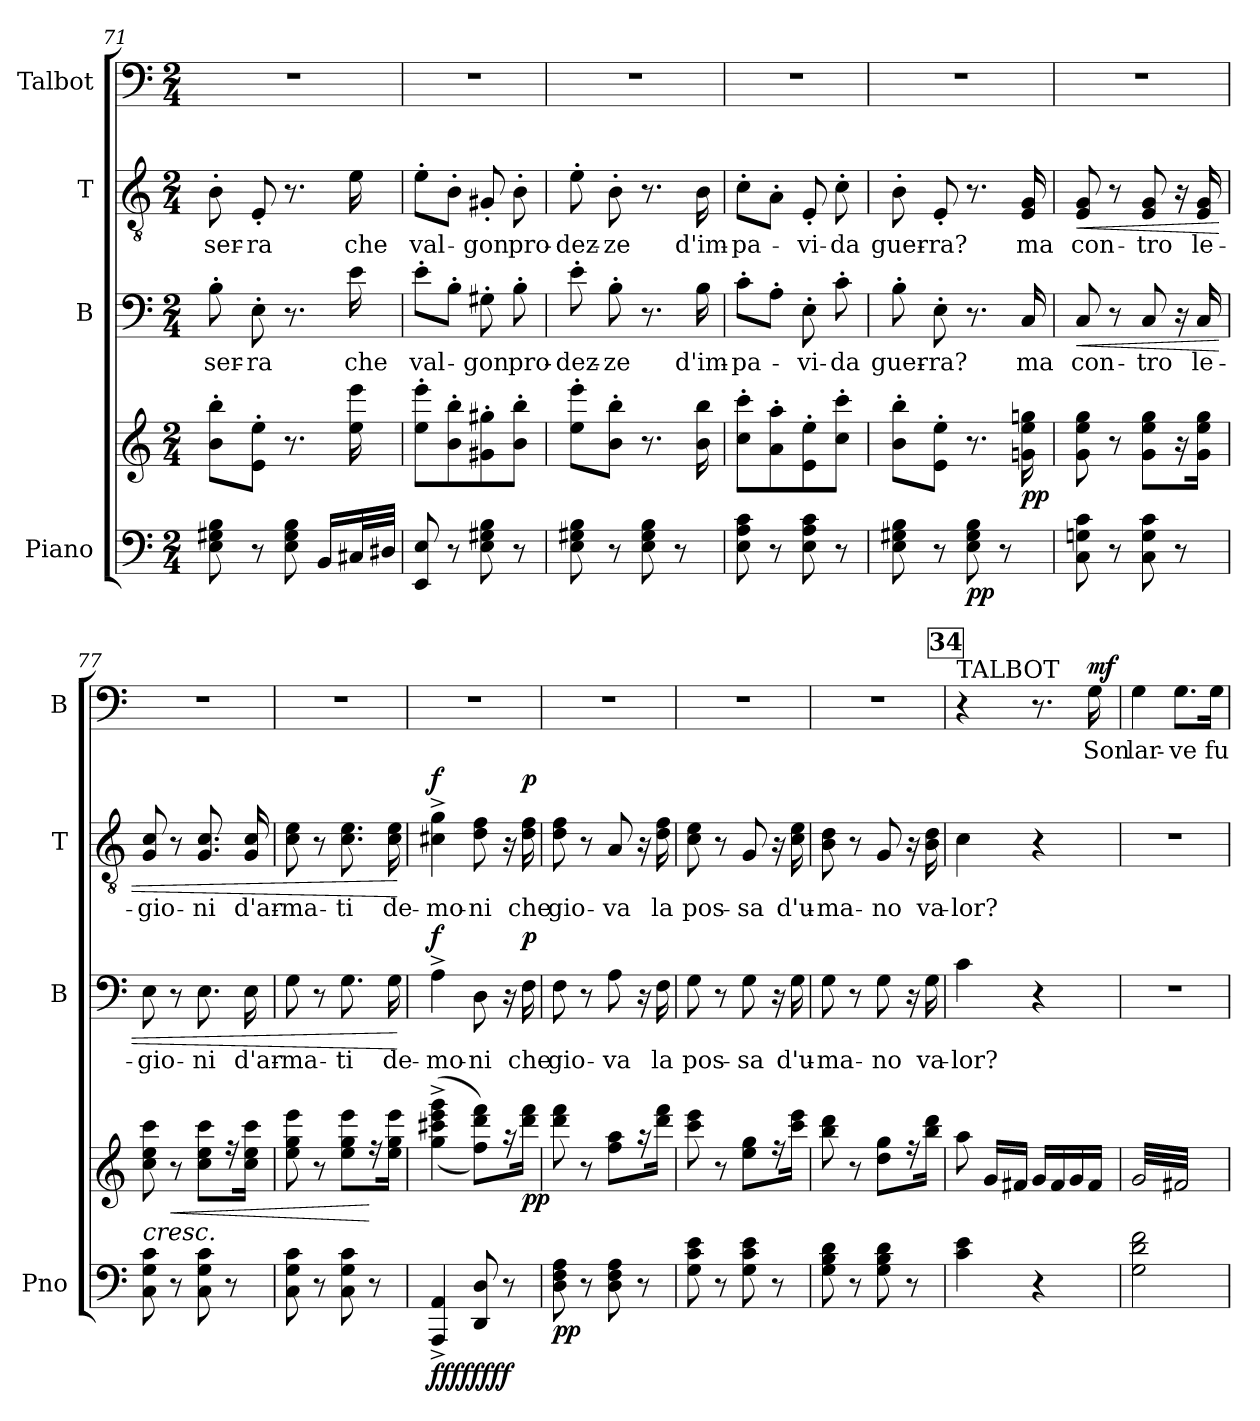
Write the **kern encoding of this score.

**kern	**kern	**dynam	**kern	**text	**dynam	**kern	**text	**dynam	**kern	**text	**dynam
*part4	*part4	*part4	*part3	*part3	*part3	*part2	*part2	*part2	*part1	*part1	*part1
*staff5	*staff4	*staff4/5	*staff3	*staff3	*staff3	*staff2	*staff2	*staff2	*staff1	*staff1	*staff1
*I"Piano	*	*	*I"B	*	*	*I"T	*	*	*I"Talbot	*	*
*I'Pno	*	*	*I'B	*	*	*I'T	*	*	*I'B	*	*
*clefF4	*clefG2	*	*clefF4	*	*	*clefGv2	*	*	*clefF4	*	*
*k[]	*k[]	*	*k[]	*	*	*k[]	*	*	*k[]	*	*
*M2/4	*M2/4	*	*M2/4	*	*	*M2/4	*	*	*M2/4	*	*
=71	=71	=71	=71	=71	=71	=71	=71	=71	=71	=71	=71
!	!	!	!	!LO:LY:b	!	!	!LO:LY:b	!	!	!	!
8E\ 8G#X\ 8B\	8b\' 8bb\'L	.	8B'\	-ser-	.	8B'\	-ser-	.	2r	.	.
!	!	!	!	!LO:LY:b	!	!	!LO:LY:b	!	!	!	!
8r	8e\' 8ee\'J	.	8E'\	-ra	.	8E'/	-ra	.	.	.	.
8E\ 8G#\ 8B\	8.r	.	8.r	.	.	8.r	.	.	.	.	.
16BB/LL	.	.	.	.	.	.	.	.	.	.	.
!	!	!	!	!LO:LY:b	!	!	!LO:LY:b	!	!	!	!
32C#X/L	16ee\ 16eee\	.	16e\	che	.	16e\	che	.	.	.	.
32D#X/JJJ	.	.	.	.	.	.	.	.	.	.	.
=72	=72	=72	=72	=72	=72	=72	=72	=72	=72	=72	=72
!	!	!	!	!LO:LY:b	!	!	!LO:LY:b	!	!	!	!
8EE/ 8E/	8ee\' 8eee\'L	.	8e'\L	val-	.	8e'\L	val-	.	2r	.	.
8r	8b\' 8bb\'	.	8B'\J	.	.	8B'\J	.	.	.	.	.
!	!	!	!	!LO:LY:b	!	!	!LO:LY:b	!	!	!	!
8E\ 8G#X\ 8B\	8g#X\' 8gg#X\'	.	8G#X'\	-gon	.	8G#X'/	-gon	.	.	.	.
!	!	!	!	!LO:LY:b	!	!	!LO:LY:b	!	!	!	!
8r	8b\' 8bb\'J	.	8B'\	pro-	.	8B'\	pro-	.	.	.	.
=73	=73	=73	=73	=73	=73	=73	=73	=73	=73	=73	=73
!	!	!	!	!LO:LY:b	!	!	!LO:LY:b	!	!	!	!
8E\ 8G#X\ 8B\	8ee\' 8eee\'L	.	8e'\	-dez-	.	8e'\	-dez-	.	2r	.	.
!	!	!	!	!LO:LY:b	!	!	!LO:LY:b	!	!	!	!
8r	8b\' 8bb\'J	.	8B'\	-ze	.	8B'\	-ze	.	.	.	.
8E\ 8G#\ 8B\	8.r	.	8.r	.	.	8.r	.	.	.	.	.
8r	.	.	.	.	.	.	.	.	.	.	.
!	!	!	!	!LO:LY:b	!	!	!LO:LY:b	!	!	!	!
.	16b\ 16bb\	.	16B\	d'im-	.	16B\	d'im-	.	.	.	.
=74	=74	=74	=74	=74	=74	=74	=74	=74	=74	=74	=74
!	!	!	!	!LO:LY:b	!	!	!LO:LY:b	!	!	!	!
8E\ 8A\ 8c\	8cc\' 8ccc\'L	.	8c'\L	-pa-	.	8c'\L	-pa-	.	2r	.	.
8r	8a\' 8aa\'	.	8A'\J	.	.	8A'\J	.	.	.	.	.
!	!	!	!	!LO:LY:b	!	!	!LO:LY:b	!	!	!	!
8E\ 8A\ 8c\	8e\' 8ee\'	.	8E'\	-vi-	.	8E'/	-vi-	.	.	.	.
!	!	!	!	!LO:LY:b	!	!	!LO:LY:b	!	!	!	!
8r	8cc\' 8ccc\'J	.	8c'\	-da	.	8c'\	-da	.	.	.	.
!!LO:LB:g=z
=75	=75	=75	=75	=75	=75	=75	=75	=75	=75	=75	=75
!	!	!	!	!LO:LY:b	!	!	!LO:LY:b	!	!	!	!
8E\ 8G#X\ 8B\	8b\' 8bb\'L	.	8B'\	guer-	.	8B'\	guer-	.	2r	.	.
!	!	!	!	!LO:LY:b	!	!	!LO:LY:b	!	!	!	!
8r	8e\' 8ee\'J	.	8E'\	-ra?	.	8E'/	-ra?	.	.	.	.
!	!	!LO:DY:b=2	!	!	!	!	!	!	!	!	!
!	!	!LO:DY:n=1:b=2	!	!	!	!	!	!	!	!	!
8E\ 8G#\ 8B\	8.r	p p	8.r	.	.	8.r	.	.	.	.	.
8r	.	.	.	.	.	.	.	.	.	.	.
!	!	!LO:DY:n=2:b	!	!LO:LY:b	!	!	!LO:LY:b	!	!	!	!
!	!	!LO:DY:n=3:b	!	!	!	!	!	!	!	!	!
.	16gn\ 16ee\ 16ggn\	p p	16C/	ma	.	16E!/ 16G/	ma	.	.	.	.
=76	=76	=76	=76	=76	=76	=76	=76	=76	=76	=76	=76
!	!	!	!	!LO:LY:b	!LO:HP:b	!	!LO:LY:b	!LO:HP:b	!	!	!
8C\ 8Gn\ 8c\	8g\ 8ee\ 8gg\	.	8C/	con-	<	8E!/ 8G/	con-	<	2r	.	.
8r	8r	.	8r	.	.	8r	.	.	.	.	.
!	!	!	!	!LO:LY:b	!	!	!LO:LY:b	!	!	!	!
8C\ 8G\ 8c\	8g\ 8ee\ 8gg\L	.	8C/	-tro	.	8E!/ 8G/	-tro	.	.	.	.
8r	16r	.	16r	.	.	16r	.	.	.	.	.
!	!	!	!	!LO:LY:b	!	!	!LO:LY:b	!	!	!	!
.	16g\ 16ee\ 16gg\Jk	.	16C/	le-	.	16E!/ 16G/	le-	.	.	.	.
=77	=77	=77	=77	=77	=77	=77	=77	=77	=77	=77	=77
!	!	!LO:HP:b	!	!LO:LY:b	!	!	!LO:LY:b	!	!	!	!
8C\ 8G\ 8c\	8cc\ 8ee\ 8ccc\	<	8E\	-gio-	.	8G!/ 8c/	-gio-	.	2r	.	.
!	!	!LO:HP:b	!	!	!	!	!	!	!	!	!
8r	8r	<	8r	.	.	8r	.	.	.	.	.
!	!	!	!	!LO:LY:b	!	!	!LO:LY:b	!	!	!	!
8C\ 8G\ 8c\	8cc\ 8ee\ 8ccc\L	.	8.E\	-ni	.	8.G!/ 8.c/	-ni	.	.	.	.
8r	16r	.	.	.	.	.	.	.	.	.	.
!	!	!	!	!LO:LY:b	!	!	!LO:LY:b	!	!	!	!
.	16cc\ 16ee\ 16ccc\Jk	.	16E\	d'ar-	.	16G!/ 16c/	d'ar-	.	.	.	.
=78	=78	=78	=78	=78	=78	=78	=78	=78	=78	=78	=78
!	!	!	!	!LO:LY:b	!	!	!LO:LY:b	!	!	!	!
8C\ 8G\ 8c\	8ee\ 8gg\ 8eee\	.	8G\	-ma-	.	8c!\ 8e\	-ma-	.	2r	.	.
8r	8r	.	8r	.	.	8r	.	.	.	.	.
!	!	!	!	!LO:LY:b	!	!	!LO:LY:b	!	!	!	!
8C\ 8G\ 8c\	8ee\ 8gg\ 8eee\L	.	8.G\	-ti	.	8.c!\ 8.e\	-ti	.	.	.	.
8r	16r	[ [	.	.	.	.	.	.	.	.	.
!	!	!	!	!LO:LY:b	!	!	!LO:LY:b	!	!	!	!
.	16ee\ 16gg\ 16eee\Jk	.	16G\	de-	.	16c!\ 16e\	de-	.	.	.	.
.	.	.	.	.	[	.	.	[	.	.	.
=79	=79	=79	=79	=79	=79	=79	=79	=79	=79	=79	=79
!	!	!LO:DY:b=2	!	!LO:LY:b	!	!	!LO:LY:b	!	!	!	!
!	!	!LO:DY:n=1:b=2	!	!	!	!	!	!	!	!	!
!	!	!LO:DY:n=2:b	!	!	!	!	!	!	!	!	!
!	!	!LO:DY:n=3:b	!	!	!LO:DY:a	!	!	!LO:DY:a	!	!	!
4AAA/^ 4AA/^	((4gg\^ 4ccc#X\^ 4eee\^ 4ggg\^	ff ff ff ff	4A^\	-mo-	f	4c#X!\^ 4g\^	-mo-	f	2r	.	.
!	!	!	!	!LO:LY:b	!	!	!LO:LY:b	!	!	!	!
8DD/ 8D/	8ff\ 8ddd\ 8fff\L))	.	8D\	-ni	.	8d!\ 8f\	-ni	.	.	.	.
8r	16r	.	16r	.	.	16r	.	.	.	.	.
!	!	!LO:DY:n=4:b	!	!LO:LY:b	!	!	!LO:LY:b	!	!	!	!
!	!	!LO:DY:n=5:b	!	!	!LO:DY:a	!	!	!LO:DY:a	!	!	!
.	16ddd\ 16fff\Jk	p p	16F\	che	p	16d!\ 16f\	che	p	.	.	.
=80	=80	=80	=80	=80	=80	=80	=80	=80	=80	=80	=80
!	!	!LO:DY:b=2	!	!LO:LY:b	!	!	!LO:LY:b	!	!	!	!
!	!	!LO:DY:n=1:b=2	!	!	!	!	!	!	!	!	!
8D\ 8F\ 8A\	8ddd\ 8fff\	p p	8F\	gio-	.	8d!\ 8f\	gio-	.	2r	.	.
8r	8r	.	8r	.	.	8r	.	.	.	.	.
!	!	!	!	!LO:LY:b	!	!	!LO:LY:b	!	!	!	!
8D\ 8F\ 8A\	8ff\ 8aa\L	.	8A\	-va	.	8A/	-va	.	.	.	.
8r	16r	.	16r	.	.	16r	.	.	.	.	.
!	!	!	!	!LO:LY:b	!	!	!LO:LY:b	!	!	!	!
.	16ddd\ 16fff\Jk	.	16F\	la	.	16d!\ 16f\	la	.	.	.	.
!!LO:PB:g=z
=81	=81	=81	=81	=81	=81	=81	=81	=81	=81	=81	=81
!	!	!	!	!LO:LY:b	!	!	!LO:LY:b	!	!	!	!
8G\ 8c\ 8e\	8ccc\ 8eee\	.	8G\	pos-	.	8c!\ 8e\	pos-	.	2r	.	.
8r	8r	.	8r	.	.	8r	.	.	.	.	.
!	!	!	!	!LO:LY:b	!	!	!LO:LY:b	!	!	!	!
8G\ 8c\ 8e\	8ee\ 8gg\L	.	8G\	-sa	.	8G/	-sa	.	.	.	.
8r	16r	.	16r	.	.	16r	.	.	.	.	.
!	!	!	!	!LO:LY:b	!	!	!LO:LY:b	!	!	!	!
.	16ccc\ 16eee\Jk	.	16G\	d'u-	.	16c!\ 16e\	d'u-	.	.	.	.
=82	=82	=82	=82	=82	=82	=82	=82	=82	=82	=82	=82
!	!	!	!	!LO:LY:b	!	!	!LO:LY:b	!	!	!	!
8G\ 8B\ 8d\	8bb\ 8ddd\	.	8G\	-ma-	.	8B!\ 8d\	-ma-	.	2r	.	.
8r	8r	.	8r	.	.	8r	.	.	.	.	.
!	!	!	!	!LO:LY:b	!	!	!LO:LY:b	!	!	!	!
8G\ 8B\ 8d\	8dd\ 8gg\L	.	8G\	-no	.	8G/	-no	.	.	.	.
8r	16r	.	16r	.	.	16r	.	.	.	.	.
!	!	!	!	!LO:LY:b	!	!	!LO:LY:b	!	!	!	!
.	16bb\ 16ddd\Jk	.	16G\	va-	.	16B!\ 16d\	va-	.	.	.	.
!!LO:REH:place=s1:a:B:fs=14:t=34
=83	=83	=83	=83	=83	=83	=83	=83	=83	=83	=83	=83
!	!	!	!	!	!	!	!	!	!LO:TX:a:t=TALBOT	!	!
!	!	!	!	!LO:LY:b	!	!	!LO:LY:b	!	!	!	!
4c\ 4e\	8aa\	.	4c\	-lor?	.	4c\	-lor?	.	4r	.	.
.	16g/LL	.	.	.	.	.	.	.	.	.	.
.	16f#X/JJ	.	.	.	.	.	.	.	.	.	.
4r	16g/LL	.	4r	.	.	4r	.	.	8.r	.	.
.	16f#/	.	.	.	.	.	.	.	.	.	.
.	16g/	.	.	.	.	.	.	.	.	.	.
!	!	!	!	!	!	!	!	!	!	!LO:LY:b	!LO:DY:a
.	16f#/JJ	.	.	.	.	.	.	.	16G\	Son	mf
=84	=84	=84	=84	=84	=84	=84	=84	=84	=84	=84	=84
!	!	!	!	!	!	!	!	!	!	!LO:LY:b	!
*	*tremolo	*	*	*	*	*	*	*	*	*	*
2G\ 2d\ 2f\	32g/LLL	.	2r	.	.	2r	.	.	4G\	lar-	.
.	32f#X/	.	.	.	.	.	.	.	.	.	.
.	32g/	.	.	.	.	.	.	.	.	.	.
.	32f#X/	.	.	.	.	.	.	.	.	.	.
.	32g/	.	.	.	.	.	.	.	.	.	.
.	32f#X/	.	.	.	.	.	.	.	.	.	.
.	32g/	.	.	.	.	.	.	.	.	.	.
.	32f#X/	.	.	.	.	.	.	.	.	.	.
!	!	!	!	!	!	!	!	!	!	!LO:LY:b	!
.	32g/	.	.	.	.	.	.	.	8.G\L	-ve	.
.	32f#X/	.	.	.	.	.	.	.	.	.	.
.	32g/	.	.	.	.	.	.	.	.	.	.
.	32f#X/	.	.	.	.	.	.	.	.	.	.
.	32g/	.	.	.	.	.	.	.	.	.	.
.	32f#X/	.	.	.	.	.	.	.	.	.	.
!	!	!	!	!	!	!	!	!	!	!LO:LY:b	!
.	32g/	.	.	.	.	.	.	.	16G\Jk	fu-	.
.	32f#X/JJJ	.	.	.	.	.	.	.	.	.	.
*	*Xtremolo	*	*	*	*	*	*	*	*	*	*
.	.	.	.	.	.	.	.	.	.	.	.
.	.	.	.	.	.	.	.	.	.	.	.
.	.	.	.	.	.	.	.	.	.	.	.
.	.	.	.	.	.	.	.	.	.	.	.
.	.	.	.	.	.	.	.	.	.	.	.
.	.	.	.	.	.	.	.	.	.	.	.
.	.	.	.	.	.	.	.	.	.	.	.
.	.	.	.	.	.	.	.	.	.	.	.
=	=	=	=	=	=	=	=	=	=	=	=
*-	*-	*-	*-	*-	*-	*-	*-	*-	*-	*-	*-
